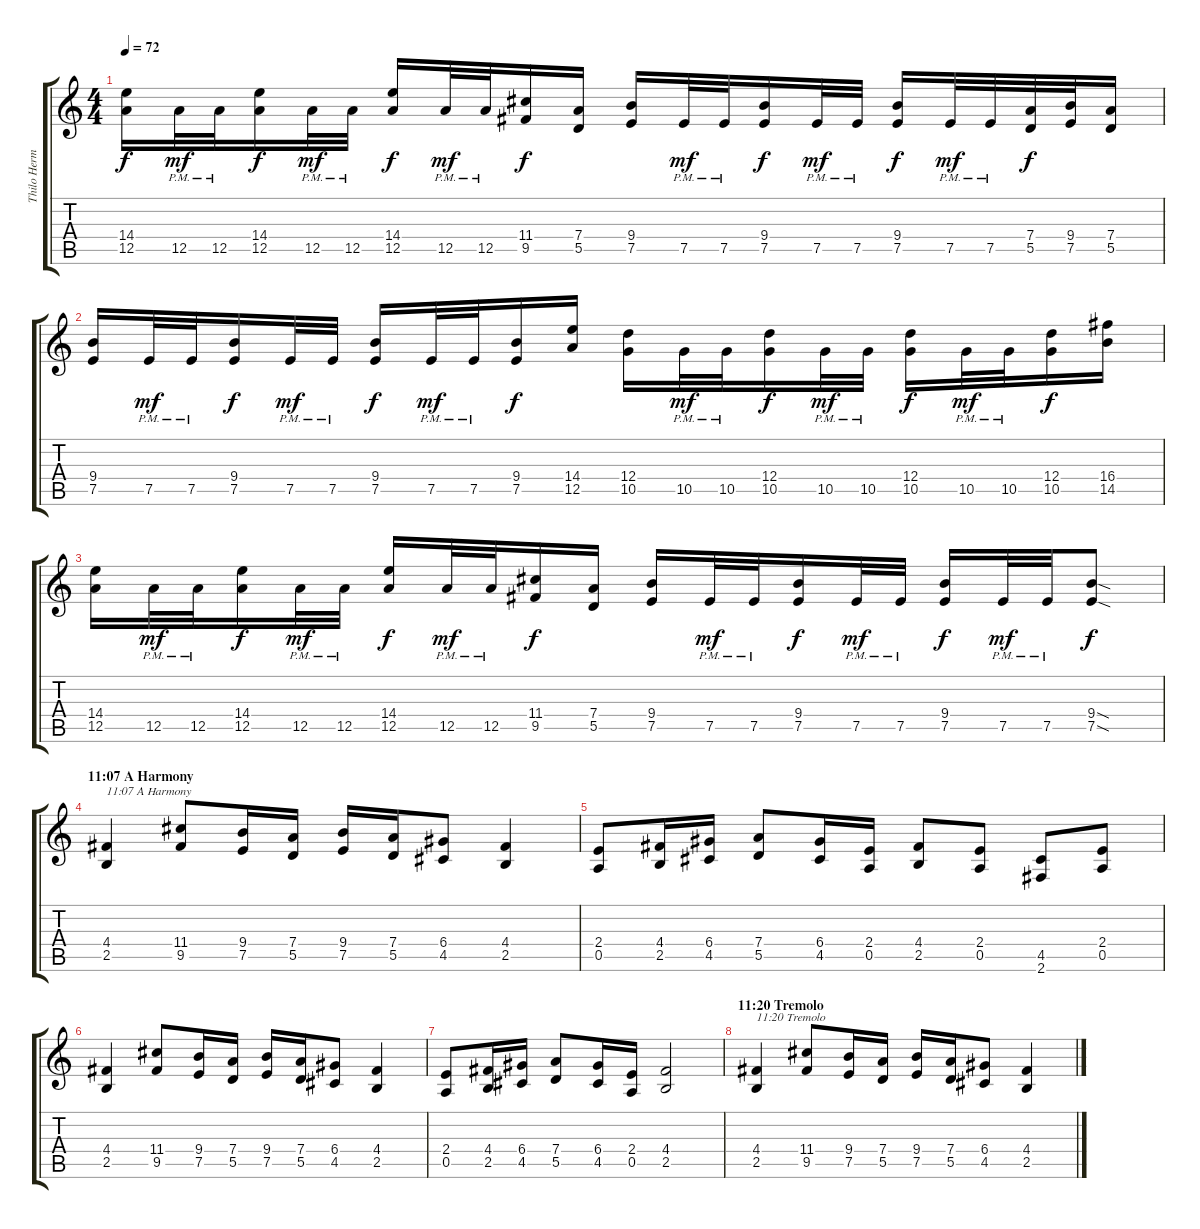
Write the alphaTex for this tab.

\track ("Thilo Hermann (right)" "Thilo Herm") {instrument overdrivenguitar}
\staff {score tabs}
\tuning (E4 B3 G3 D3 A2 E2) {hide}
\ts (4 4)
\tempo 72
\clef g2
\ks c
(14.4 12.5).16{dy f} 12.5{pm}.32{dy mf} 12.5{pm}.32 (14.4 12.5).16{dy f} 12.5{pm}.32{dy mf} 12.5{pm}.32 (14.4 12.5).16{dy f} 12.5{pm}.32{dy mf} 12.5{pm}.32 (11.4 9.5).16{dy f} (7.4 5.5).16 (9.4 7.5).16 7.5{pm}.32{dy mf} 7.5{pm}.32 (9.4 7.5).16{dy f} 7.5{pm}.32{dy mf} 7.5{pm}.32 (9.4 7.5).16{dy f} 7.5{pm}.32{dy mf} 7.5{pm}.32 (7.4 5.5).32{dy f} (9.4 7.5).32 (7.4 5.5).16 |
(9.4 7.5).16 7.5{pm}.32{dy mf} 7.5{pm}.32 (9.4 7.5).16{dy f} 7.5{pm}.32{dy mf} 7.5{pm}.32 (9.4 7.5).16{dy f} 7.5{pm}.32{dy mf} 7.5{pm}.32 (9.4 7.5).16{dy f} (14.4 12.5).16 (12.4 10.5).16 10.5{pm}.32{dy mf} 10.5{pm}.32 (12.4 10.5).16{dy f} 10.5{pm}.32{dy mf} 10.5{pm}.32 (12.4 10.5).16{dy f} 10.5{pm}.32{dy mf} 10.5{pm}.32 (12.4 10.5).16{dy f} (16.4 14.5).16 |
(14.4 12.5).16 12.5{pm}.32{dy mf} 12.5{pm}.32 (14.4 12.5).16{dy f} 12.5{pm}.32{dy mf} 12.5{pm}.32 (14.4 12.5).16{dy f} 12.5{pm}.32{dy mf} 12.5{pm}.32 (11.4 9.5).16{dy f} (7.4 5.5).16 (9.4 7.5).16 7.5{pm}.32{dy mf} 7.5{pm}.32 (9.4 7.5).16{dy f} 7.5{pm}.32{dy mf} 7.5{pm}.32 (9.4 7.5).16{dy f} 7.5{pm}.32{dy mf} 7.5{pm}.32 (9.4{sod} 7.5{sod}).8{dy f} |
\section ("" "11:07 A Harmony")
(4.4 2.5).4{txt "11:07 A Harmony" volume 9} (11.4 9.5).8 (9.4 7.5).16 (7.4 5.5).16 (9.4 7.5).16 (7.4 5.5).16 (6.4 4.5).8 (4.4 2.5).4 |
(2.4 0.5).8 (4.4 2.5).16 (6.4 4.5).16 (7.4 5.5).8 (6.4 4.5).16 (2.4 0.5).16 (4.4 2.5).8 (2.4 0.5).8 (4.5 2.6).8 (2.4 0.5).8 |
(4.4 2.5).4 (11.4 9.5).8 (9.4 7.5).16 (7.4 5.5).16 (9.4 7.5).16 (7.4 5.5).16 (6.4 4.5).8 (4.4 2.5).4 |
(2.4 0.5).8 (4.4 2.5).16 (6.4 4.5).16 (7.4 5.5).8 (6.4 4.5).16 (2.4 0.5).16 (4.4 2.5).2 |
\section ("" "11:20 Tremolo")
(4.4 2.5).4{txt "11:20 Tremolo"} (11.4 9.5).8 (9.4 7.5).16 (7.4 5.5).16 (9.4 7.5).16 (7.4 5.5).16 (6.4 4.5).8 (4.4 2.5).4
